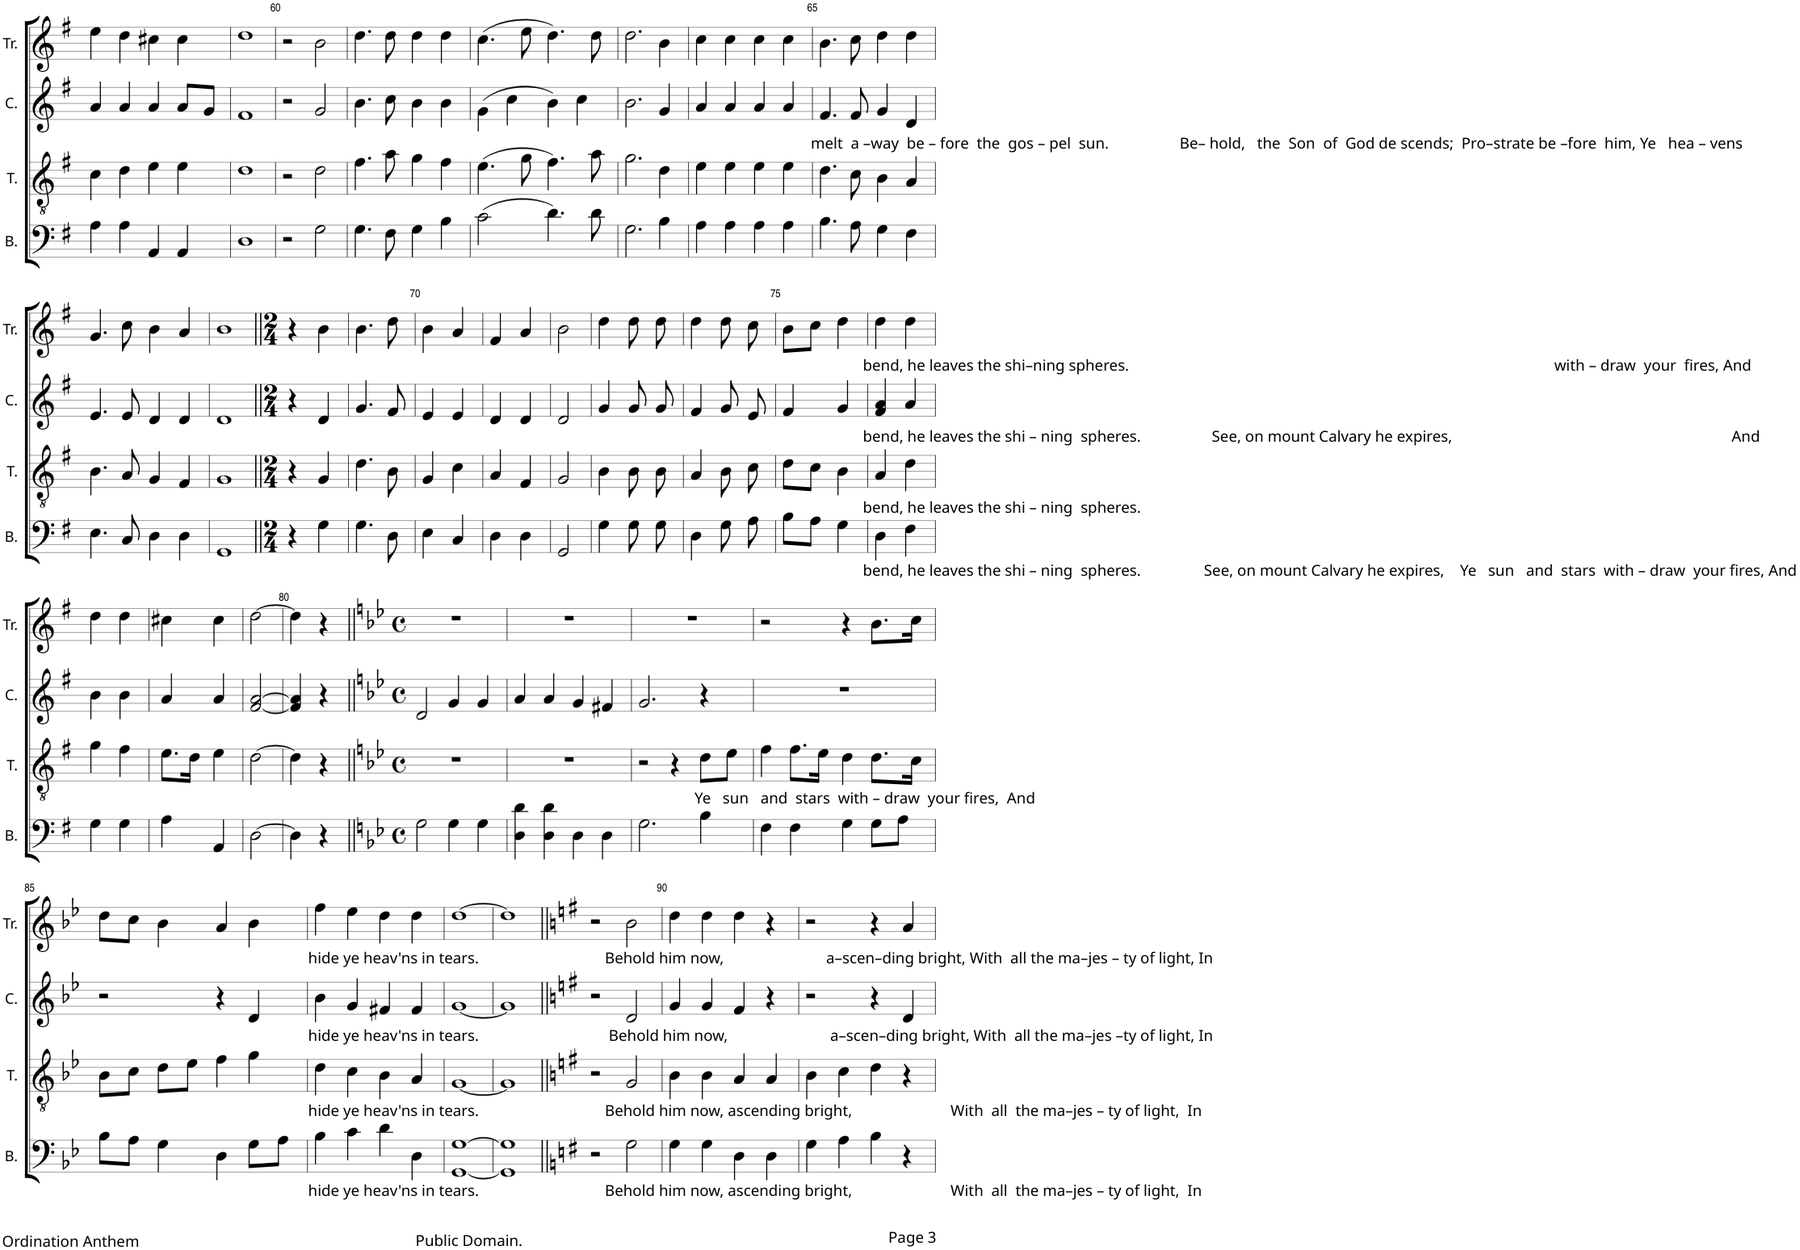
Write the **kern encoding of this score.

**kern	**kern	**kern	**kern
*part4	*part3	*part2	*part1
*staff4	*staff3	*staff2	*staff1
*I"Bass	*I"Tenor	*I"Counter	*I"Treble
*I'B.	*I'T.	*I'C.	*I'Tr.
!!LO:PB:g=z
*clefF4	*clefGv2	*clefG2	*clefG2
*k[f#]	*k[f#]	*k[f#]	*k[f#]
*M2/2	*M2/2	*M2/2	*M2/2
*met(c|)	*met(c|)	*met(c|)	*met(c|)
=58	=58	=58	=58
4A\	4c\	4a/	4ee\
4A\	4d\	4a/	4dd\
4AA/	4e\	4a/	4cc#X\
4AA/	4e\	8a/L	4cc#\
.	.	8g/J	.
=59	=59	=59	=59
1D	1d	1f#	1dd
=60	=60	=60	=60
2r	2r	2r	2r
2G\	2d\	2g/	2b\
=61	=61	=61	=61
4.G\	4.f#\	4.b\	4.dd\
8F#\	8a\	8cc\	8dd\
4G\	4g\	4b\	4dd\
4B\	4f#\	4b\	4dd\
=62	=62	=62	=62
(2c\	(4.e\	(4g\	(4.cc\
.	.	4cc\	.
.	8g\	.	8ee\
4.d\)	4.f#\)	4b\)	4.dd\)
.	.	4cc\	.
8d\	8a\	.	8dd\
=63	=63	=63	=63
2.G\	2.g\	2.b\	2.dd\
4B\	4d\	4g/	4b\
=64	=64	=64	=64
4A\	4e\	4a/	4cc\
4A\	4e\	4a/	4cc\
4A\	4e\	4a/	4cc\
4A\	4e\	4a/	4cc\
=65	=65	=65	=65
!	!	!LO:TX:b:t=melt  a –way  be – fore  the  gos – pel  sun.                  Be– hold,   the  Son  of  God de scends;  Pro–strate be –fore  him, Ye   hea – vens	!
4.B\	4.d\	4.f#/	4.b\
8A\	8c\	8f#/	8cc\
4G\	4B\	4g/	4dd\
4F#\	4A/	4d/	4dd\
!!LO:LB:g=z
=66	=66	=66	=66
4.E\	4.B\	4.e/	4.g/
8C/	8A/	8e/	8cc\
4D\	4G/	4d/	4b\
4D\	4F#/	4d/	4a/
=67	=67	=67	=67
1GG	1G	1d	1b
=68||	=68||	=68||	=68||
*M2/4	*M2/4	*M2/4	*M2/4
4r	4r	4r	4r
4G\	4G/	4d/	4b\
=69	=69	=69	=69
4.G\	4.d\	4.g/	4.b\
8D\	8B\	8f#/	8dd\
=70	=70	=70	=70
4E\	4G/	4e/	4b\
4C/	4c\	4e/	4a/
=71	=71	=71	=71
4D\	4A/	4d/	4f#/
4D\	4F#/	4d/	4a/
=72	=72	=72	=72
2GG/	2G/	2d/	2b\
=73	=73	=73	=73
4G\	4B\	4g/	4dd\
8G\	8B\	8g/	8dd\
8G\	8B\	8g/	8dd\
=74	=74	=74	=74
4D\	4A/	4f#/	4dd\
8G\	8B\	8g/	8dd\
8A\	8c\	8e/	8cc\
=75	=75	=75	=75
8B\L	8d\L	4f#/	8b\L
8A\J	8c\J	.	8cc\J
4G\	4B\	4g/	4dd\
=76	=76	=76	=76
!	!	!	!LO:TX:b:t=bend, he leaves the shi–ning spheres.                                                                                                            with – draw  your  fires, And
!	!	!LO:TX:b:t=bend, he leaves the shi – ning  spheres.                  See, on mount Calvary he expires,                                                                       And	!
!	!LO:TX:b:t=bend, he leaves the shi – ning  spheres.	!	!
!LO:TX:b:t=bend, he leaves the shi – ning  spheres.                See, on mount Calvary he expires,    Ye   sun   and  stars  with – draw  your fires, And	!	!	!
4D\	4A/	4f#/ 4a/	4dd\
4F#\	4d\	4a/	4dd\
!!LO:LB:g=z
=77	=77	=77	=77
4G\	4g\	4b\	4dd\
4G\	4f#\	4b\	4dd\
=78	=78	=78	=78
4A\	8.e\L	4a/	4cc#X\
.	16d\Jk	.	.
4AA/	4e\	4a/	4cc#\
=79	=79	=79	=79
[2D\	[2d\	[2f#/ [2a/	[2dd\
=80	=80	=80	=80
4D\]	4d\]	4f#/] 4a/]	4dd\]
4r	4r	4r	4r
=81||	=81||	=81||	=81||
*k[b-e-]	*k[b-e-]	*k[b-e-]	*k[b-e-]
*M4/4	*M4/4	*M4/4	*M4/4
*met(c)	*met(c)	*met(c)	*met(c)
2G\	1r	2d/	1r
4G\	.	4g/	.
4G\	.	4g/	.
=82	=82	=82	=82
4D\ 4d\	1r	4a/	1r
4D\ 4d\	.	4a/	.
4D\	.	4g/	.
4D\	.	4f#X/	.
=83	=83	=83	=83
2.G\	2r	2.g/	1r
.	4r	.	.
!	!LO:TX:b:t=Ye   sun   and  stars  with – draw  your fires,  And	!	!
4B-\	8d\L	4r	.
.	8e-\J	.	.
=84	=84	=84	=84
4F\	4f\	1r	2r
4F\	8.f\L	.	.
.	16e-\Jk	.	.
4G\	4d\	.	4r
8G\L	8.d\L	.	8.b-\L
8A\J	.	.	.
.	16c\Jk	.	16cc\Jk
!!LO:LB:g=z
=85	=85	=85	=85
8B-\L	8B-\L	2r	8dd\L
8A\J	8c\J	.	8cc\J
4G\	8d\L	.	4b-\
.	8e-\J	.	.
4D\	4f\	4r	4a/
8G\L	4g\	4d/	4b-\
8A\J	.	.	.
=86	=86	=86	=86
!	!	!	!LO:TX:b:t=hide ye heav'ns in tears.                                Behold him now,                          a–scen–ding bright, With  all the ma–jes – ty of light, In
!	!	!LO:TX:b:t=hide ye heav'ns in tears.                                 Behold him now,                          a–scen–ding bright, With  all the ma–jes –ty of light, In	!
!	!LO:TX:b:t=hide ye heav'ns in tears.                                Behold him now, ascending bright,                         With  all  the ma–jes – ty of light,  In	!	!
!LO:TX:b:t=hide ye heav'ns in tears.                                Behold him now, ascending bright,                         With  all  the ma–jes – ty of light,  In	!	!	!
4B-\	4d\	4b-\	4ff\
4c\	4c\	4g/	4ee-\
4d\	4B-\	4f#X/	4dd\
4D\	4A/	4f#/	4dd\
=87	=87	=87	=87
[1GG [1G	[1G	[1g	[1dd
=88	=88	=88	=88
1GG] 1G]	1G]	1g]	1dd]
=89||	=89||	=89||	=89||
*k[f#]	*k[f#]	*k[f#]	*k[f#]
2r	2r	2r	2r
2G\	2G/	2d/	2b\
=90	=90	=90	=90
4G\	4B\	4g/	4dd\
4G\	4B\	4g/	4dd\
4D\	4A/	4f#/	4dd\
4D\	4A/	4r	4r
=91	=91	=91	=91
4G\	4B\	2r	2r
4A\	4c\	.	.
4B\	4d\	4r	4r
4r	4r	4d/	4a/
=	=	=	=
*-	*-	*-	*-
